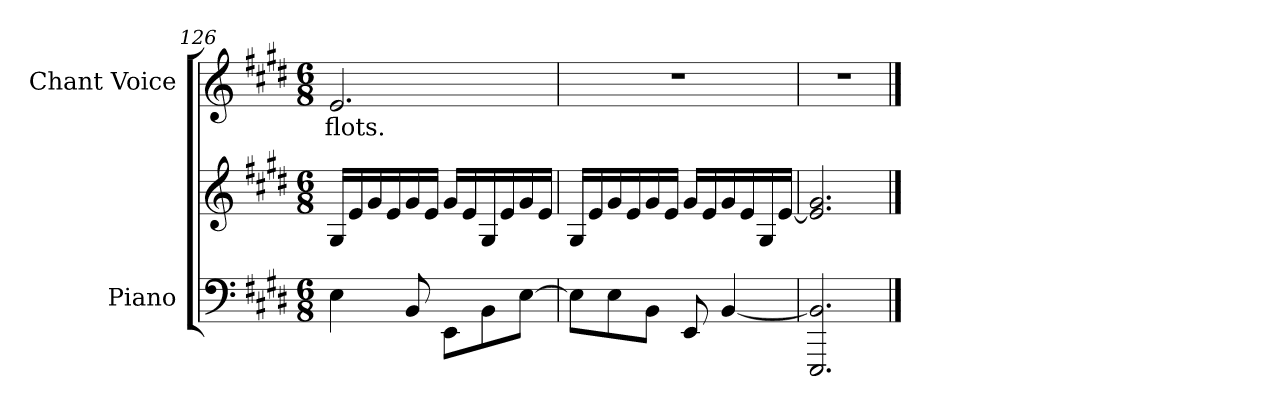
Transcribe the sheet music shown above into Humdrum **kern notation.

**kern	**kern	**kern	**text
*part2	*part2	*part1	*part1
*staff3	*staff2	*staff1	*staff1
*I"Piano	*	*I"Chant Voice	*
*I'Pno	*	*	*
*clefF4	*clefG2	*clefG2	*
*k[f#c#g#d#]	*k[f#c#g#d#]	*k[f#c#g#d#]	*
*M6/8	*M6/8	*M6/8	*
=126	=126	=126	=126
!	!	!	!LO:LY:b
4E\	16G#/LL	2.e/	flots.
.	16e/	.	.
.	16g#/	.	.
.	16e/	.	.
8BB/	16g#/	.	.
.	16e/JJ	.	.
8EE\L	16g#/LL	.	.
.	16e/	.	.
8BB\	16G#/	.	.
.	16e/	.	.
[8E\J	16g#/	.	.
.	16e/JJ	.	.
!!LO:LB:g=z
=127	=127	=127	=127
8E\L]	16G#/LL	2.r	.
.	16e/	.	.
8E\	16g#/	.	.
.	16e/	.	.
8BB\J	16g#/	.	.
.	16e/JJ	.	.
8EE/	16g#/LL	.	.
.	16e/	.	.
[>4BB/	16g#/	.	.
.	16e/	.	.
.	16G#/	.	.
.	[16e/JJ	.	.
=128	=128	=128	=128
2.EEE/ 2.BB/]	2.e/] 2.g#/	2.r	.
==	==	==	==
*-	*-	*-	*-
